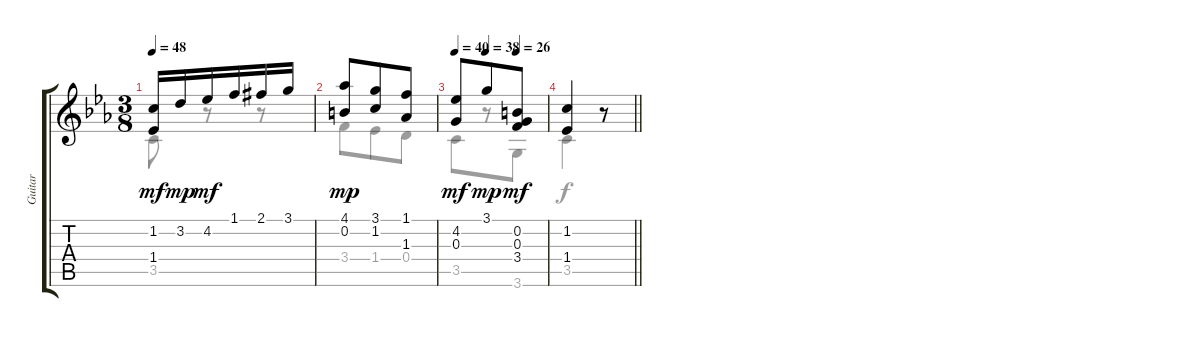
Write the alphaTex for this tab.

\track (" Guitar " " Guitar ") {instrument acousticguitarnylon}
\staff {score tabs}
\tuning (E4 B3 G3 D3 A2 E2) {hide}
\voice
\ts (3 8)
\tempo 48
\clef g2
\ks cminor
(1.2 1.4).16{dy mf} 3.2.16{dy mp} 4.2.16{dy mf} 1.1.16 2.1{acc #}.16 3.1.16 |
(4.1 0.2).8{dy mp} (3.1 1.2).8 (1.1 1.3).8 |
\tempo 40
\tempo (38 0.3333333333333333)
\tempo (26 0.6666666666666666)
(4.2 0.3).8{dy mf} 3.1.8{dy mp} (0.2 0.3 3.4).8{dy mf} |
\barLineRight lightlight
(1.2 1.4).4 r.8
\voice
\clef g2
\ottava regular
\simile none
\ks cminor
3.5.8{dy mf} r.8 r.8 |
3.4.8 1.4.8 0.4.8 |
3.5.8 r.8 3.6.8 |
\barLineRight lightlight
3.5.4{dy f} r.8
